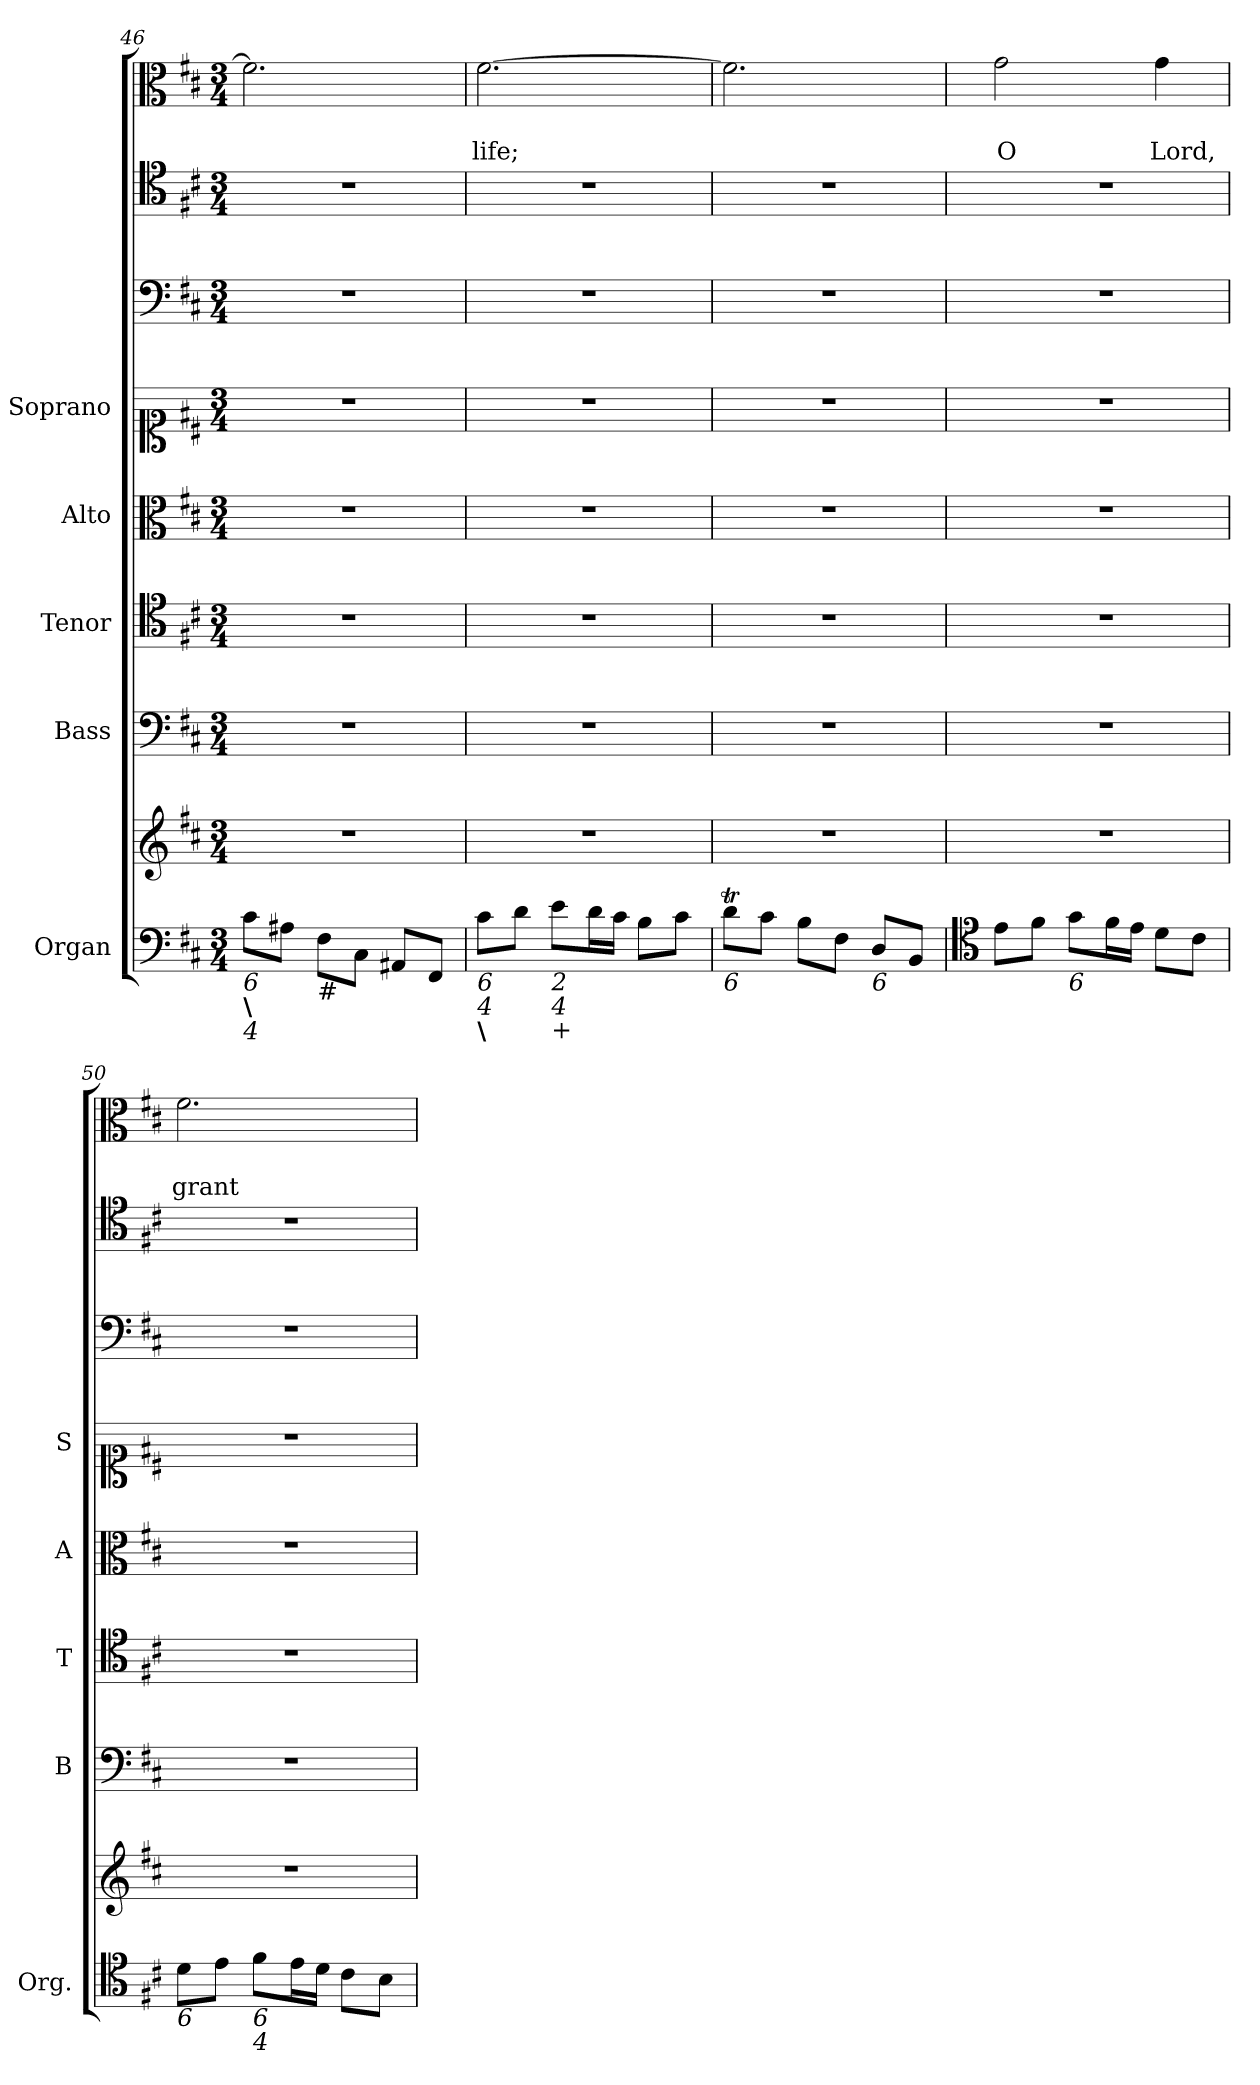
**kern	**kern	**kern	**kern	**kern	**kern	**kern	**kern	**kern	**text	**text
*part8	*part8	*part7	*part6	*part5	*part4	*part3	*part2	*part1	*part1	*part1
*staff9	*staff8	*staff7	*staff6	*staff5	*staff4	*staff3	*staff2	*staff1	*staff1	*staff1
*I"Organ	*	*I"Bass	*I"Tenor	*I"Alto	*I"Soprano	*	*	*	*	*
*I'Org.	*	*I'B	*I'T	*I'A	*I'S	*	*	*	*	*
*clefF4	*clefG2	*clefF4	*clefC4	*clefC3	*clefC1	*clefF4	*clefC4	*clefC3	*	*
*k[f#c#]	*k[f#c#]	*k[f#c#]	*k[f#c#]	*k[f#c#]	*k[f#c#]	*k[f#c#]	*k[f#c#]	*k[f#c#]	*	*
*D:	*D:	*D:	*D:	*D:	*D:	*D:	*D:	*D:	*	*
*M3/4	*M3/4	*M3/4	*M3/4	*M3/4	*M3/4	*M3/4	*M3/4	*M3/4	*	*
=46	=46	=46	=46	=46	=46	=46	=46	=46	=46	=46
!LO:TX:b:i:t=6	!	!	!	!	!	!	!	!	!	!
!LO:TX:b:B:t=\	!	!	!	!	!	!	!	!	!	!
!LO:TX:b:i:t=4	!	!	!	!	!	!	!	!	!	!
8c#\L	2.r	2.r	2.r	2.r	2.r	2.r	2.r	2.f#\]	.	.
8A#X\J	.	.	.	.	.	.	.	.	.	.
!LO:TX:b:t=#	!	!	!	!	!	!	!	!	!	!
8F#\L	.	.	.	.	.	.	.	.	.	.
8C#\J	.	.	.	.	.	.	.	.	.	.
8AA#X/L	.	.	.	.	.	.	.	.	.	.
8FF#/J	.	.	.	.	.	.	.	.	.	.
!!LO:PB:g=z
=47	=47	=47	=47	=47	=47	=47	=47	=47	=47	=47
!LO:TX:b:i:t=6	!	!	!	!	!	!	!	!	!	!
!LO:TX:b:i:t=4	!	!	!	!	!	!	!	!	!	!
!LO:TX:b:B:t=\	!	!	!	!	!	!	!	!	!	!
!	!	!	!	!	!	!	!	!	!	!LO:LY:b
8c#\L	2.r	2.r	2.r	2.r	2.r	2.r	2.r	[2.f#\	.	life;
8d\J	.	.	.	.	.	.	.	.	.	.
!LO:TX:b:i:t=2	!	!	!	!	!	!	!	!	!	!
!LO:TX:b:i:t=4	!	!	!	!	!	!	!	!	!	!
!LO:TX:b:t=+	!	!	!	!	!	!	!	!	!	!
8e\L	.	.	.	.	.	.	.	.	.	.
16d\L	.	.	.	.	.	.	.	.	.	.
16c#\JJ	.	.	.	.	.	.	.	.	.	.
8B\L	.	.	.	.	.	.	.	.	.	.
8c#\J	.	.	.	.	.	.	.	.	.	.
=48	=48	=48	=48	=48	=48	=48	=48	=48	=48	=48
!LO:TX:b:i:t=6	!	!	!	!	!	!	!	!	!	!
8dT\L	2.r	2.r	2.r	2.r	2.r	2.r	2.r	2.f#\]	.	.
8c#\J	.	.	.	.	.	.	.	.	.	.
8B\L	.	.	.	.	.	.	.	.	.	.
8F#\J	.	.	.	.	.	.	.	.	.	.
!LO:TX:b:i:t=6	!	!	!	!	!	!	!	!	!	!
8D/L	.	.	.	.	.	.	.	.	.	.
8BB/J	.	.	.	.	.	.	.	.	.	.
=49	=49	=49	=49	=49	=49	=49	=49	=49	=49	=49
*clefC4	*	*	*	*	*	*	*	*	*	*
!	!	!	!	!	!	!	!	!	!	!LO:LY:b
8e\L	2.r	2.r	2.r	2.r	2.r	2.r	2.r	2g\	.	O
8f#\J	.	.	.	.	.	.	.	.	.	.
!LO:TX:b:i:t=6	!	!	!	!	!	!	!	!	!	!
8g\L	.	.	.	.	.	.	.	.	.	.
16f#\L	.	.	.	.	.	.	.	.	.	.
16e\JJ	.	.	.	.	.	.	.	.	.	.
!	!	!	!	!	!	!	!	!	!	!LO:LY:b
8d\L	.	.	.	.	.	.	.	4g\	.	Lord,
8c#\J	.	.	.	.	.	.	.	.	.	.
=50	=50	=50	=50	=50	=50	=50	=50	=50	=50	=50
!LO:TX:b:i:t=6	!	!	!	!	!	!	!	!	!	!
!	!	!	!	!	!	!	!	!	!	!LO:LY:b
8d\L	2.r	2.r	2.r	2.r	2.r	2.r	2.r	2.f#\	.	grant
8e\J	.	.	.	.	.	.	.	.	.	.
!LO:TX:b:i:t=6	!	!	!	!	!	!	!	!	!	!
!LO:TX:b:i:t=4	!	!	!	!	!	!	!	!	!	!
8f#\L	.	.	.	.	.	.	.	.	.	.
16e\L	.	.	.	.	.	.	.	.	.	.
16d\JJ	.	.	.	.	.	.	.	.	.	.
8c#\L	.	.	.	.	.	.	.	.	.	.
8B\J	.	.	.	.	.	.	.	.	.	.
=	=	=	=	=	=	=	=	=	=	=
*-	*-	*-	*-	*-	*-	*-	*-	*-	*-	*-
